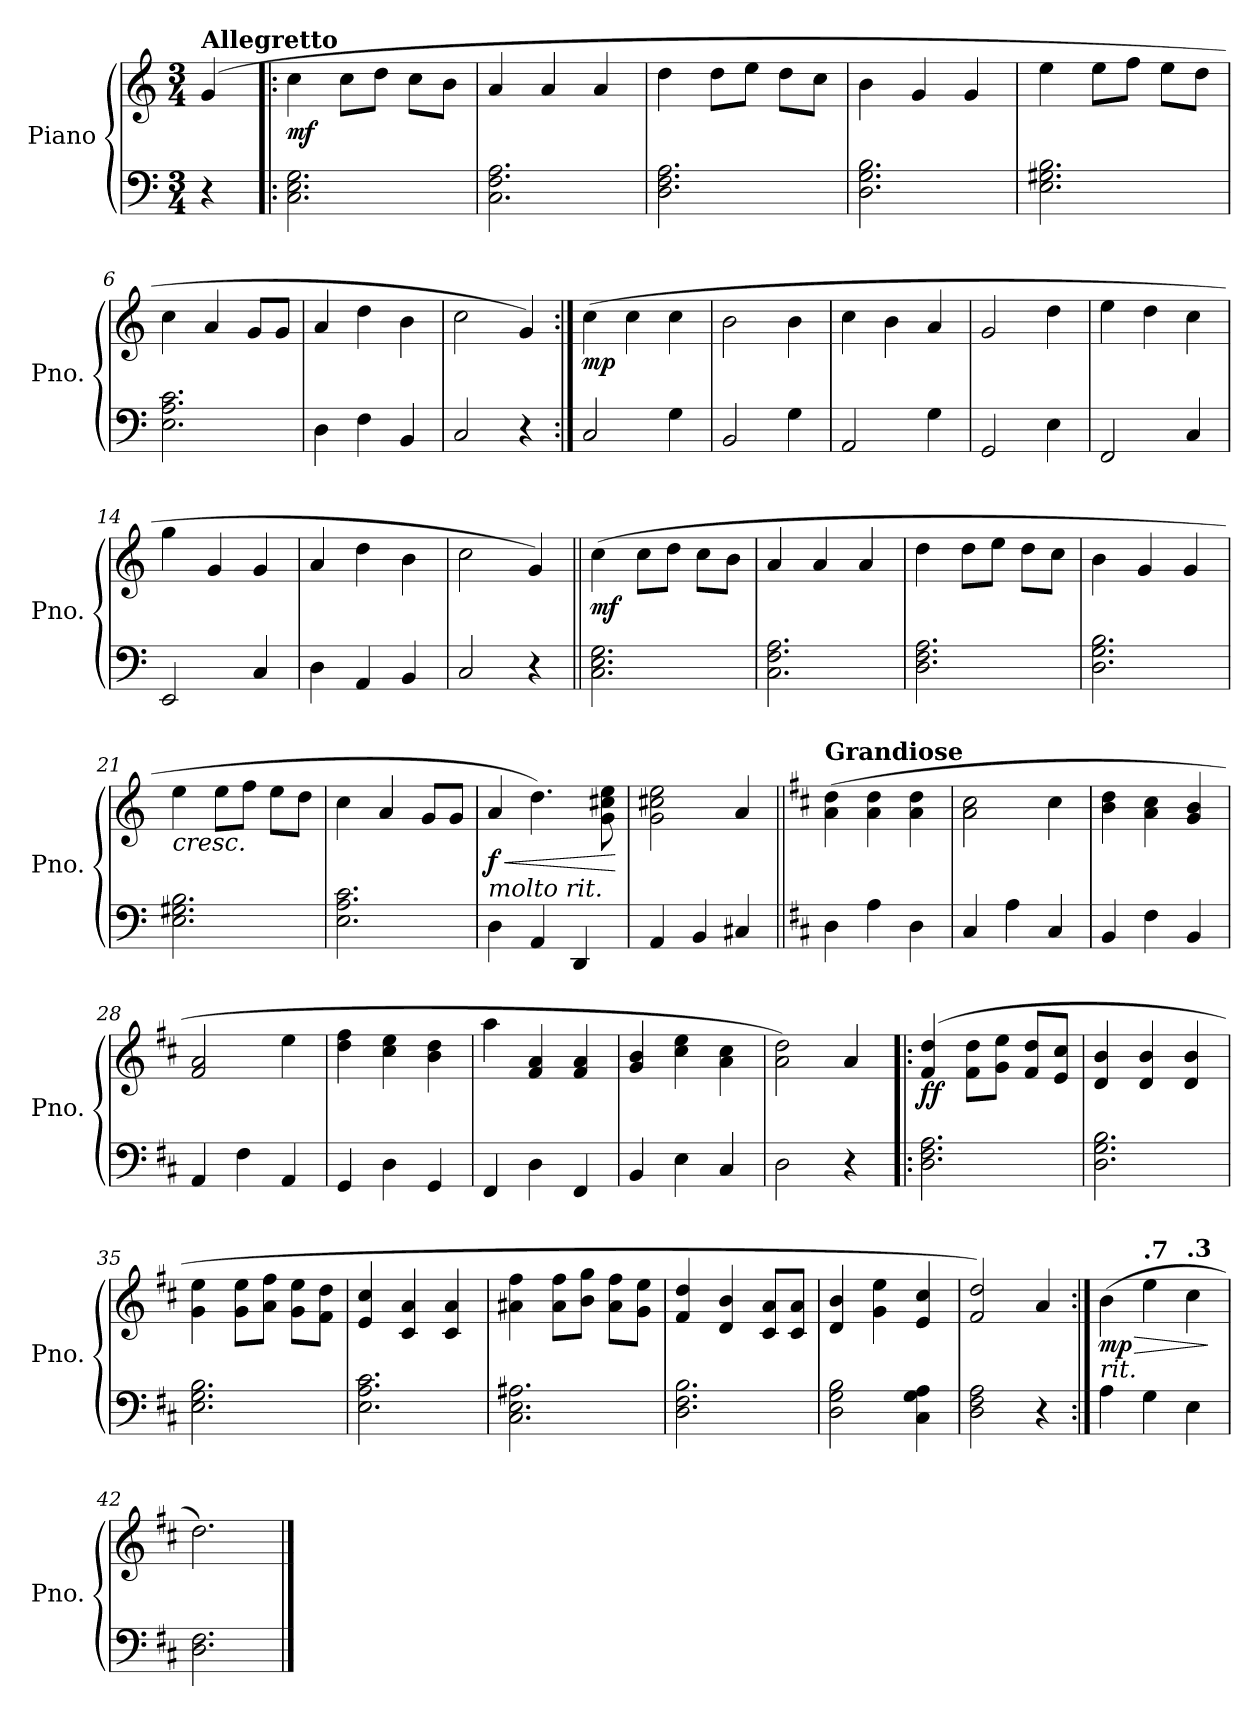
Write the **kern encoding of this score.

**kern	**kern	**dynam
*part1	*part1	*part1
*staff2	*staff1	*staff1/2
*I"Piano	*	*
*I'Pno.	*	*
*clefF4	*clefG2	*
*k[]	*k[]	*
*M3/4	*M3/4	*
=	=	=
!	!LO:TX:a:B:t=Allegretto	!
4r	(>4g/	.
=1!|:	=1!|:	=1!|:
!	!	!LO:DY:b
2.C\ 2.E\ 2.G\	4cc\	mf
.	8cc\L	.
.	8dd\J	.
.	8cc\L	.
.	8b\J	.
=2	=2	=2
2.C\ 2.F\ 2.A\	4a/	.
.	4a/	.
.	4a/	.
=3	=3	=3
2.D\ 2.F\ 2.A\	4dd\	.
.	8dd\L	.
.	8ee\J	.
.	8dd\L	.
.	8cc\J	.
=4	=4	=4
2.D\ 2.G\ 2.B\	4b\	.
.	4g/	.
.	4g/	.
=5	=5	=5
2.E\ 2.G#X\ 2.B\	4ee\	.
.	8ee\L	.
.	8ff\J	.
.	8ee\L	.
.	8dd\J	.
=6	=6	=6
2.E\ 2.A\ 2.c\	4cc\	.
.	4a/	.
.	8g/L	.
.	8g/J	.
=7	=7	=7
4D\	4a/	.
4F\	4dd\	.
4BB/	4b\	.
=8	=8	=8
2C/	2cc\	.
4r	4g/)	.
!!LO:LB:g=z
=9:|!	=9:|!	=9:|!
!	!	!LO:DY:b
2C/	(>4cc\	mp
.	4cc\	.
4G\	4cc\	.
=10	=10	=10
2BB/	2b\	.
4G\	4b\	.
=11	=11	=11
2AA/	4cc\	.
.	4b\	.
4G\	4a/	.
=12	=12	=12
2GG/	2g/	.
4E\	4dd\	.
=13	=13	=13
2FF/	4ee\	.
.	4dd\	.
4C/	4cc\	.
=14	=14	=14
2EE/	4gg\	.
.	4g/	.
4C/	4g/	.
=15	=15	=15
4D\	4a/	.
4AA/	4dd\	.
4BB/	4b\	.
=16	=16	=16
2C/	2cc\	.
4r	4g/)	.
!!LO:LB:g=z
=17||	=17||	=17||
!	!	!LO:DY:b
2.C\ 2.E\ 2.G\	(>4cc\	mf
.	8cc\L	.
.	8dd\J	.
.	8cc\L	.
.	8b\J	.
=18	=18	=18
2.C\ 2.F\ 2.A\	4a/	.
.	4a/	.
.	4a/	.
=19	=19	=19
2.D\ 2.F\ 2.A\	4dd\	.
.	8dd\L	.
.	8ee\J	.
.	8dd\L	.
.	8cc\J	.
=20	=20	=20
2.D\ 2.G\ 2.B\	4b\	.
.	4g/	.
.	4g/	.
=21	=21	=21
!	!LO:TX:b:i:t=cresc.	!
2.E\ 2.G#X\ 2.B\	4ee\	.
.	8ee\L	.
.	8ff\J	.
.	8ee\L	.
.	8dd\J	.
=22	=22	=22
2.E\ 2.A\ 2.c\	4cc\	.
.	4a/	.
.	8g/L	.
.	8g/J	.
=23	=23	=23
*	*MM90	*
!	!LO:TX:b:i:t=molto rit.	!
!	!	!LO:HP:b
!	!	!LO:DY:n=1:b
4D\	4a/	< f
*	*MM80	*
4AA/	4.dd\)	.
4DD/	.	.
.	8g\ 8cc#X\ 8ee\	.
.	.	[
=24	=24	=24
*	*MM95	*
4AA/	2g\ 2cc#X\ 2ee\	.
*	*MM116	*
4BB/	.	.
4C#X/	4a/	.
!!LO:LB:g=z
=25||	=25||	=25||
*k[f#c#]	*k[f#c#]	*
!	!LO:TX:B:t=Grandiose	!
4D\	(>4a\ 4dd\	.
4A\	4a\ 4dd\	.
4D\	4a\ 4dd\	.
=26	=26	=26
4C#/	2a\ 2cc#\	.
4A\	.	.
4C#/	4cc#\	.
=27	=27	=27
4BB/	4b\ 4dd\	.
4F#\	4a\ 4cc#\	.
4BB/	4g/ 4b/	.
=28	=28	=28
4AA/	2f#/ 2a/	.
4F#\	.	.
4AA/	4ee\	.
=29	=29	=29
4GG/	4dd\ 4ff#\	.
4D\	4cc#\ 4ee\	.
4GG/	4b\ 4dd\	.
=30	=30	=30
4FF#/	4aa\	.
4D\	4f#/ 4a/	.
4FF#/	4f#/ 4a/	.
=31	=31	=31
4BB/	4g/ 4b/	.
4E\	4cc#\ 4ee\	.
4C#/	4a\ 4cc#\	.
=32	=32	=32
2D\	2a\ 2dd\)	.
4r	4a/	.
!!LO:LB:g=z
=33!|:	=33!|:	=33!|:
!	!	!LO:DY:b
2.D\ 2.F#\ 2.A\	(>4f#/ 4dd/	ff
.	8f#\ 8dd\L	.
.	8g\ 8ee\J	.
.	8f#/ 8dd/L	.
.	8e/ 8cc#/J	.
=34	=34	=34
2.D\ 2.G\ 2.B\	4d/ 4b/	.
.	4d/ 4b/	.
.	4d/ 4b/	.
=35	=35	=35
2.E\ 2.G\ 2.B\	4g\ 4ee\	.
.	8g\ 8ee\L	.
.	8a\ 8ff#\J	.
.	8g\ 8ee\L	.
.	8f#\ 8dd\J	.
=36	=36	=36
2.E\ 2.A\ 2.c#\	4e/ 4cc#/	.
.	4c#/ 4a/	.
.	4c#/ 4a/	.
=37	=37	=37
2.C#\ 2.E\ 2.A#X\	4a#X\ 4ff#\	.
.	8a#\ 8ff#\L	.
.	8b\ 8gg\J	.
.	8a#\ 8ff#\L	.
.	8g\ 8ee\J	.
!!LO:PB:g=z
=38	=38	=38
2.D\ 2.F#\ 2.B\	4f#/ 4dd/	.
.	4d/ 4b/	.
.	8c#/ 8a/L	.
.	8c#/ 8a/J	.
=39	=39	=39
2D\ 2G\ 2B\	4d/ 4b/	.
.	4g\ 4ee\	.
4C#\ 4G\ 4A\	4e/ 4cc#/	.
=40	=40	=40
2D\ 2F#\ 2A\	2f#/ 2dd/)	.
4r	4a/	.
=41:|!	=41:|!	=41:|!
*	*MM116	*
!	!LO:TX:b:i:t=rit.	!
!	!	!LO:HP:b
!	!	!LO:DY:n=1:b
4A\	(>4b\	> mp
*	*MM101	*
!	!LO:TX:a:B:t=.7	!
4G\	4ee\	.
*	*MM87	*
!	!LO:TX:a:B:t=.3	!
4E\	4cc#\	.
.	.	]
=42	=42	=42
*	*MM73	*
2.D\ 2.F#\	2.dd\)	.
==	==	==
*-	*-	*-
